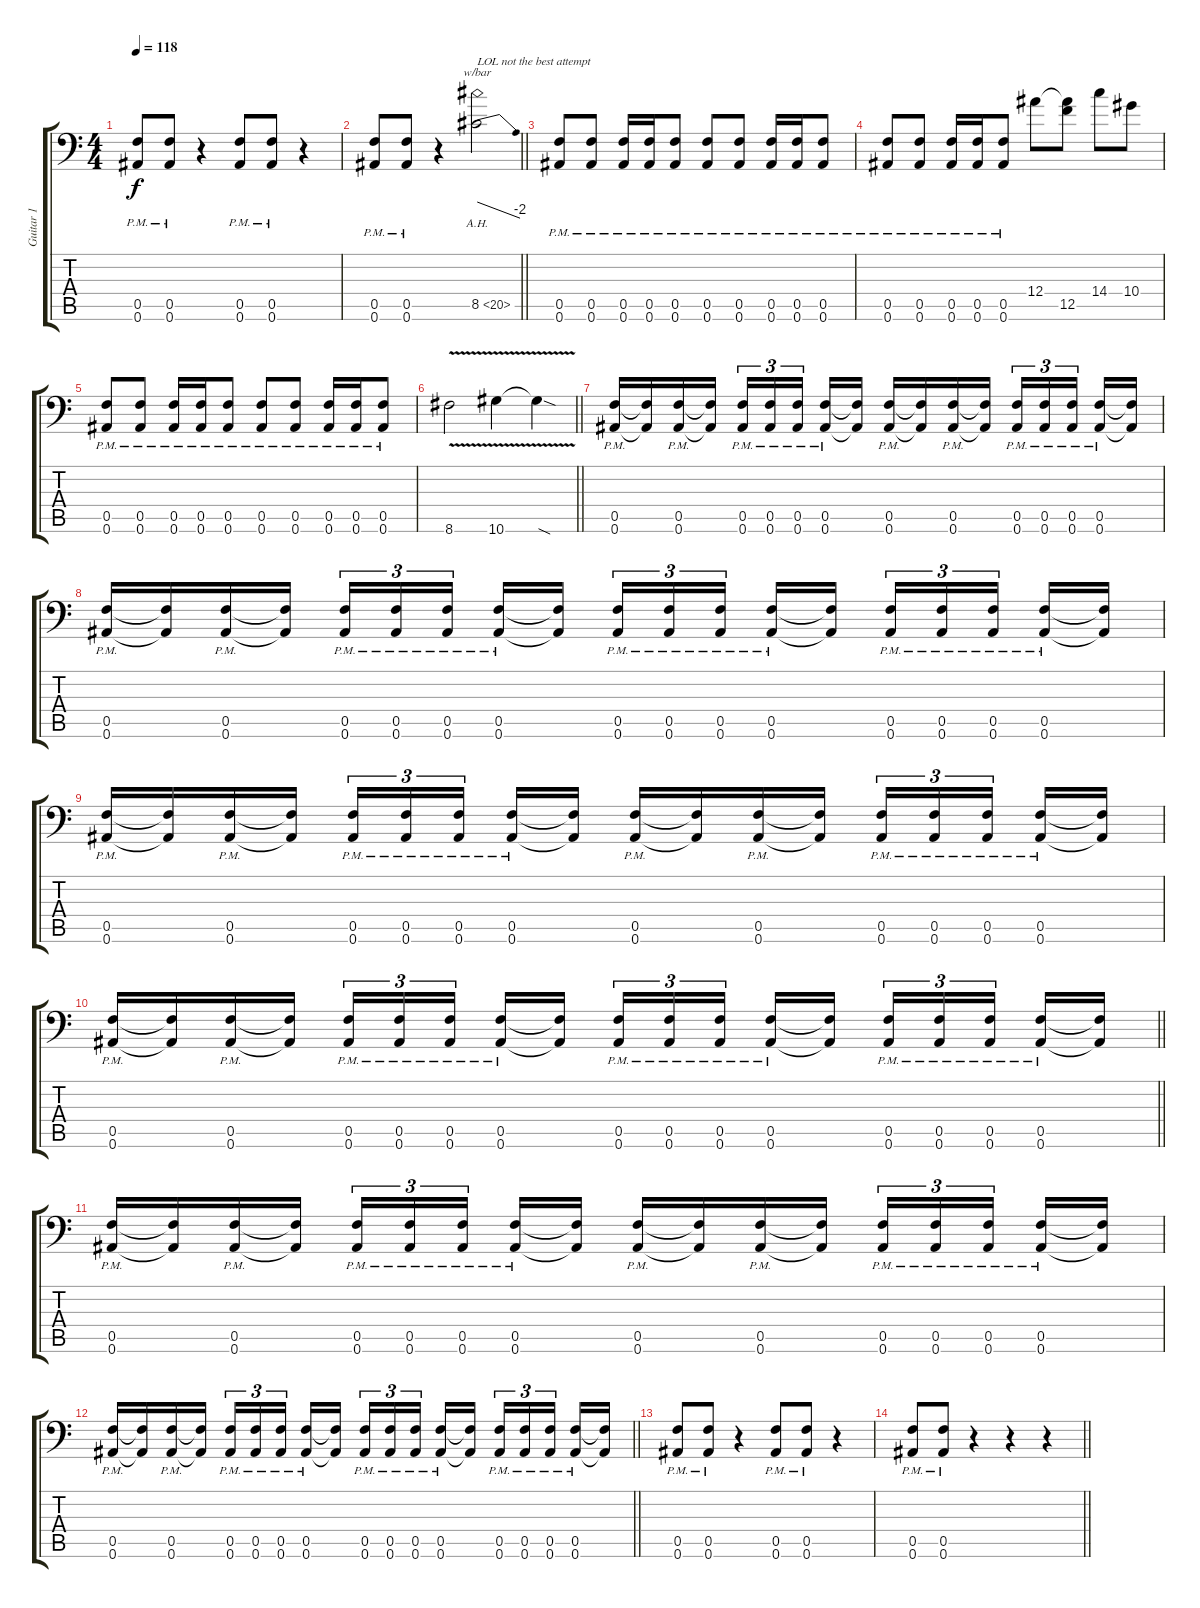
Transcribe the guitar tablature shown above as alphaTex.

\track ("Guitar 1" "Guitar 1") {instrument distortionguitar}
\staff {score tabs}
\tuning (C4 G3 Eb3 Bb2 F2 Bb1) {hide}
\ts (4 4)
\tempo 118
\clef f4
\ks c
(0.5{pm} 0.6{pm}).8{dy f} (0.5{pm} 0.6{pm}).8 r.4 (0.5{pm} 0.6{pm}).8 (0.5{pm} 0.6{pm}).8 r.4 |
\barLineRight lightlight
(0.5{pm} 0.6{pm}).8 (0.5{pm} 0.6{pm}).8 r.4 8.5{ah 12}.2{tbe (dive default 0 0 60 -8) txt "LOL not the best attempt"} |
(0.5{pm} 0.6{pm}).8 (0.5{pm} 0.6{pm}).8 (0.5{pm} 0.6{pm}).16 (0.5{pm} 0.6{pm}).16 (0.5{pm} 0.6{pm}).8 (0.5{pm} 0.6{pm}).8 (0.5{pm} 0.6{pm}).8 (0.5{pm} 0.6{pm}).16 (0.5{pm} 0.6{pm}).16 (0.5{pm} 0.6{pm}).8 |
(0.5{pm} 0.6{pm}).8 (0.5{pm} 0.6{pm}).8 (0.5{pm} 0.6{pm}).16 (0.5{pm} 0.6{pm}).16 (0.5{pm} 0.6{pm}).8 12.4.8 (12.4{t} 12.5).8 14.4.8 10.4.8 |
(0.5{pm} 0.6{pm}).8 (0.5{pm} 0.6{pm}).8 (0.5{pm} 0.6{pm}).16 (0.5{pm} 0.6{pm}).16 (0.5{pm} 0.6{pm}).8 (0.5{pm} 0.6{pm}).8 (0.5{pm} 0.6{pm}).8 (0.5{pm} 0.6{pm}).16 (0.5{pm} 0.6{pm}).16 (0.5{pm} 0.6{pm}).8 |
\barLineRight lightlight
8.6{v}.2 10.6{v}.4 10.6{sod t}.4 |
(0.5{pm} 0.6{pm}).16 (0.5{t} 0.6{t}).16 (0.5{pm} 0.6{pm}).16 (0.5{t} 0.6{t}).16 (0.5{pm} 0.6{pm}).16{tu (3 2)} (0.5{pm} 0.6{pm}).16{tu (3 2)} (0.5{pm} 0.6{pm}).16{tu (3 2) beam splitsecondary} (0.5{pm} 0.6{pm}).16 (0.5{t} 0.6{t}).16 (0.5{pm} 0.6{pm}).16 (0.5{t} 0.6{t}).16 (0.5{pm} 0.6{pm}).16 (0.5{t} 0.6{t}).16 (0.5{pm} 0.6{pm}).16{tu (3 2)} (0.5{pm} 0.6{pm}).16{tu (3 2)} (0.5{pm} 0.6{pm}).16{tu (3 2) beam splitsecondary} (0.5{pm} 0.6{pm}).16 (0.5{t} 0.6{t}).16 |
(0.5{pm} 0.6{pm}).16 (0.5{t} 0.6{t}).16 (0.5{pm} 0.6{pm}).16 (0.5{t} 0.6{t}).16 (0.5{pm} 0.6{pm}).16{tu (3 2)} (0.5{pm} 0.6{pm}).16{tu (3 2)} (0.5{pm} 0.6{pm}).16{tu (3 2) beam splitsecondary} (0.5{pm} 0.6{pm}).16 (0.5{t} 0.6{t}).16 (0.5{pm} 0.6{pm}).16{tu (3 2)} (0.5{pm} 0.6{pm}).16{tu (3 2)} (0.5{pm} 0.6{pm}).16{tu (3 2) beam splitsecondary} (0.5{pm} 0.6{pm}).16 (0.5{t} 0.6{t}).16 (0.5{pm} 0.6{pm}).16{tu (3 2)} (0.5{pm} 0.6{pm}).16{tu (3 2)} (0.5{pm} 0.6{pm}).16{tu (3 2) beam splitsecondary} (0.5{pm} 0.6{pm}).16 (0.5{t} 0.6{t}).16 |
(0.5{pm} 0.6{pm}).16 (0.5{t} 0.6{t}).16 (0.5{pm} 0.6{pm}).16 (0.5{t} 0.6{t}).16 (0.5{pm} 0.6{pm}).16{tu (3 2)} (0.5{pm} 0.6{pm}).16{tu (3 2)} (0.5{pm} 0.6{pm}).16{tu (3 2) beam splitsecondary} (0.5{pm} 0.6{pm}).16 (0.5{t} 0.6{t}).16 (0.5{pm} 0.6{pm}).16 (0.5{t} 0.6{t}).16 (0.5{pm} 0.6{pm}).16 (0.5{t} 0.6{t}).16 (0.5{pm} 0.6{pm}).16{tu (3 2)} (0.5{pm} 0.6{pm}).16{tu (3 2)} (0.5{pm} 0.6{pm}).16{tu (3 2) beam splitsecondary} (0.5{pm} 0.6{pm}).16 (0.5{t} 0.6{t}).16 |
\barLineRight lightlight
(0.5{pm} 0.6{pm}).16 (0.5{t} 0.6{t}).16 (0.5{pm} 0.6{pm}).16 (0.5{t} 0.6{t}).16 (0.5{pm} 0.6{pm}).16{tu (3 2)} (0.5{pm} 0.6{pm}).16{tu (3 2)} (0.5{pm} 0.6{pm}).16{tu (3 2) beam splitsecondary} (0.5{pm} 0.6{pm}).16 (0.5{t} 0.6{t}).16 (0.5{pm} 0.6{pm}).16{tu (3 2)} (0.5{pm} 0.6{pm}).16{tu (3 2)} (0.5{pm} 0.6{pm}).16{tu (3 2) beam splitsecondary} (0.5{pm} 0.6{pm}).16 (0.5{t} 0.6{t}).16 (0.5{pm} 0.6{pm}).16{tu (3 2)} (0.5{pm} 0.6{pm}).16{tu (3 2)} (0.5{pm} 0.6{pm}).16{tu (3 2) beam splitsecondary} (0.5{pm} 0.6{pm}).16 (0.5{t} 0.6{t}).16 |
(0.5{pm} 0.6{pm}).16 (0.5{t} 0.6{t}).16 (0.5{pm} 0.6{pm}).16 (0.5{t} 0.6{t}).16 (0.5{pm} 0.6{pm}).16{tu (3 2)} (0.5{pm} 0.6{pm}).16{tu (3 2)} (0.5{pm} 0.6{pm}).16{tu (3 2) beam splitsecondary} (0.5{pm} 0.6{pm}).16 (0.5{t} 0.6{t}).16 (0.5{pm} 0.6{pm}).16 (0.5{t} 0.6{t}).16 (0.5{pm} 0.6{pm}).16 (0.5{t} 0.6{t}).16 (0.5{pm} 0.6{pm}).16{tu (3 2)} (0.5{pm} 0.6{pm}).16{tu (3 2)} (0.5{pm} 0.6{pm}).16{tu (3 2) beam splitsecondary} (0.5{pm} 0.6{pm}).16 (0.5{t} 0.6{t}).16 |
\barLineRight lightlight
(0.5{pm} 0.6{pm}).16 (0.5{t} 0.6{t}).16 (0.5{pm} 0.6{pm}).16 (0.5{t} 0.6{t}).16 (0.5{pm} 0.6{pm}).16{tu (3 2)} (0.5{pm} 0.6{pm}).16{tu (3 2)} (0.5{pm} 0.6{pm}).16{tu (3 2) beam splitsecondary} (0.5{pm} 0.6{pm}).16 (0.5{t} 0.6{t}).16 (0.5{pm} 0.6{pm}).16{tu (3 2)} (0.5{pm} 0.6{pm}).16{tu (3 2)} (0.5{pm} 0.6{pm}).16{tu (3 2) beam splitsecondary} (0.5{pm} 0.6{pm}).16 (0.5{t} 0.6{t}).16 (0.5{pm} 0.6{pm}).16{tu (3 2)} (0.5{pm} 0.6{pm}).16{tu (3 2)} (0.5{pm} 0.6{pm}).16{tu (3 2) beam splitsecondary} (0.5{pm} 0.6{pm}).16 (0.5{t} 0.6{t}).16 |
(0.5{pm} 0.6{pm}).8 (0.5{pm} 0.6{pm}).8 r.4 (0.5{pm} 0.6{pm}).8 (0.5{pm} 0.6{pm}).8 r.4 |
\barLineRight lightlight
(0.5{pm} 0.6{pm}).8 (0.5{pm} 0.6{pm}).8 r.4 r.4 r.4
